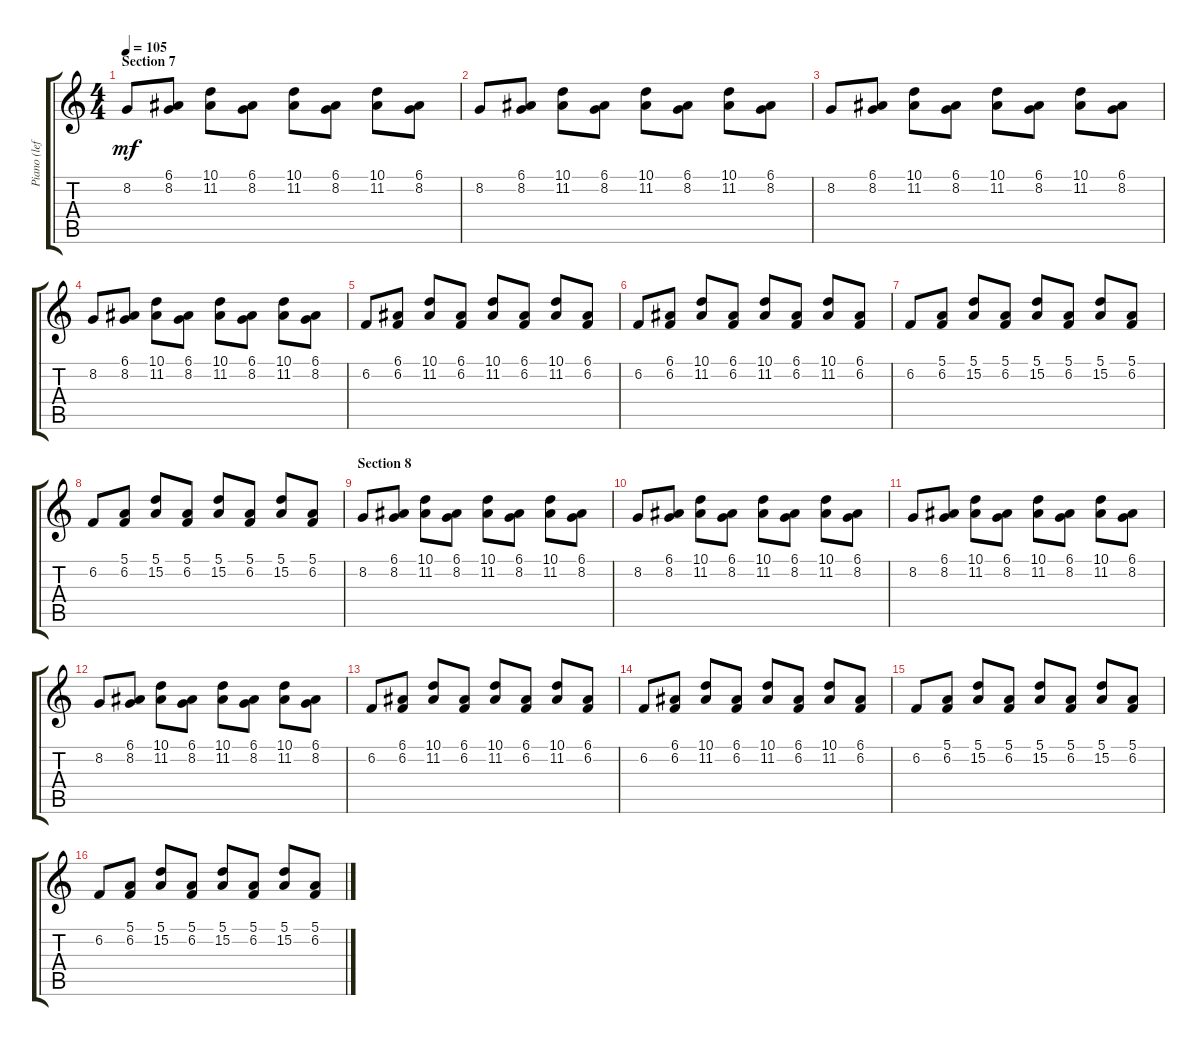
\track ("Piano (left)" "Piano (lef") {instrument acousticgrandpiano}
\staff {score tabs}
\tuning (E4 B3 G3 D3 A2 E2) {hide}
\ts (4 4)
\section ("" "Section 7")
\tempo 105
\clef g2
\ks c
8.2.8{dy mf} (6.1 8.2).8 (10.1 11.2).8 (6.1 8.2).8 (10.1 11.2).8 (6.1 8.2).8 (10.1 11.2).8 (6.1 8.2).8 |
8.2.8 (6.1 8.2).8 (10.1 11.2).8 (6.1 8.2).8 (10.1 11.2).8 (6.1 8.2).8 (10.1 11.2).8 (6.1 8.2).8 |
8.2.8 (6.1 8.2).8 (10.1 11.2).8 (6.1 8.2).8 (10.1 11.2).8 (6.1 8.2).8 (10.1 11.2).8 (6.1 8.2).8 |
8.2.8 (6.1 8.2).8 (10.1 11.2).8 (6.1 8.2).8 (10.1 11.2).8 (6.1 8.2).8 (10.1 11.2).8 (6.1 8.2).8 |
6.2.8 (6.1 6.2).8 (10.1 11.2).8 (6.1 6.2).8 (10.1 11.2).8 (6.1 6.2).8 (10.1 11.2).8 (6.1 6.2).8 |
6.2.8 (6.1 6.2).8 (10.1 11.2).8 (6.1 6.2).8 (10.1 11.2).8 (6.1 6.2).8 (10.1 11.2).8 (6.1 6.2).8 |
6.2.8 (5.1 6.2).8 (5.1 15.2).8 (5.1 6.2).8 (5.1 15.2).8 (5.1 6.2).8 (5.1 15.2).8 (5.1 6.2).8 |
6.2.8 (5.1 6.2).8 (5.1 15.2).8 (5.1 6.2).8 (5.1 15.2).8 (5.1 6.2).8 (5.1 15.2).8 (5.1 6.2).8 |
\section ("" "Section 8")
8.2.8 (6.1 8.2).8 (10.1 11.2).8 (6.1 8.2).8 (10.1 11.2).8 (6.1 8.2).8 (10.1 11.2).8 (6.1 8.2).8 |
8.2.8 (6.1 8.2).8 (10.1 11.2).8 (6.1 8.2).8 (10.1 11.2).8 (6.1 8.2).8 (10.1 11.2).8 (6.1 8.2).8 |
8.2.8 (6.1 8.2).8 (10.1 11.2).8 (6.1 8.2).8 (10.1 11.2).8 (6.1 8.2).8 (10.1 11.2).8 (6.1 8.2).8 |
8.2.8 (6.1 8.2).8 (10.1 11.2).8 (6.1 8.2).8 (10.1 11.2).8 (6.1 8.2).8 (10.1 11.2).8 (6.1 8.2).8 |
6.2.8 (6.1 6.2).8 (10.1 11.2).8 (6.1 6.2).8 (10.1 11.2).8 (6.1 6.2).8 (10.1 11.2).8 (6.1 6.2).8 |
6.2.8 (6.1 6.2).8 (10.1 11.2).8 (6.1 6.2).8 (10.1 11.2).8 (6.1 6.2).8 (10.1 11.2).8 (6.1 6.2).8 |
6.2.8 (5.1 6.2).8 (5.1 15.2).8 (5.1 6.2).8 (5.1 15.2).8 (5.1 6.2).8 (5.1 15.2).8 (5.1 6.2).8 |
6.2.8 (5.1 6.2).8 (5.1 15.2).8 (5.1 6.2).8 (5.1 15.2).8 (5.1 6.2).8 (5.1 15.2).8 (5.1 6.2).8
